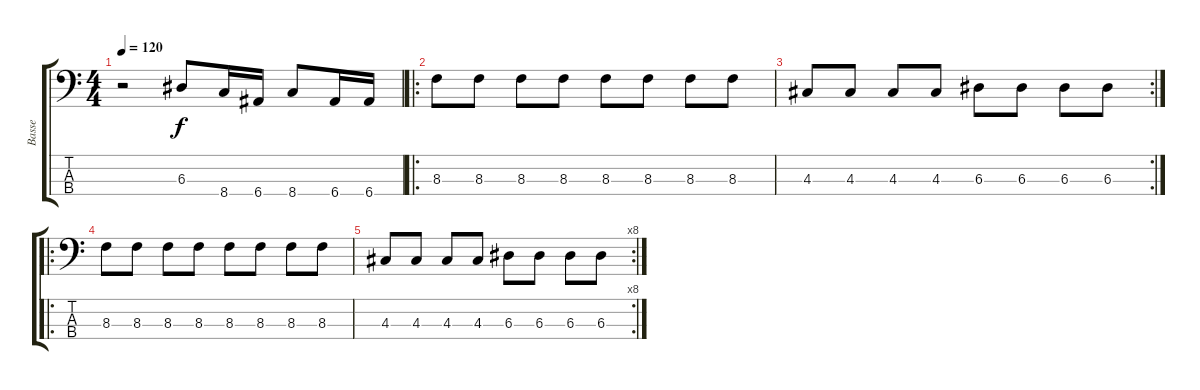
\track ("Basse" "Basse") {instrument electricbassfinger}
\staff {score tabs}
\tuning (G2 D2 A1 E1) {hide}
\ts (4 4)
\tempo 120
\clef f4
\ks c
r.2{dy f} 6.3.8 8.4.16 6.4.16 8.4.8 6.4.16 6.4.16 |
\ro
8.3.8 8.3.8 8.3.8 8.3.8 8.3.8 8.3.8 8.3.8 8.3.8 |
\rc 2
4.3.8 4.3.8 4.3.8 4.3.8 6.3.8 6.3.8 6.3.8 6.3.8 |
\ro
8.3.8 8.3.8 8.3.8 8.3.8 8.3.8 8.3.8 8.3.8 8.3.8 |
\rc 8
4.3.8 4.3.8 4.3.8 4.3.8 6.3.8 6.3.8 6.3.8 6.3.8
